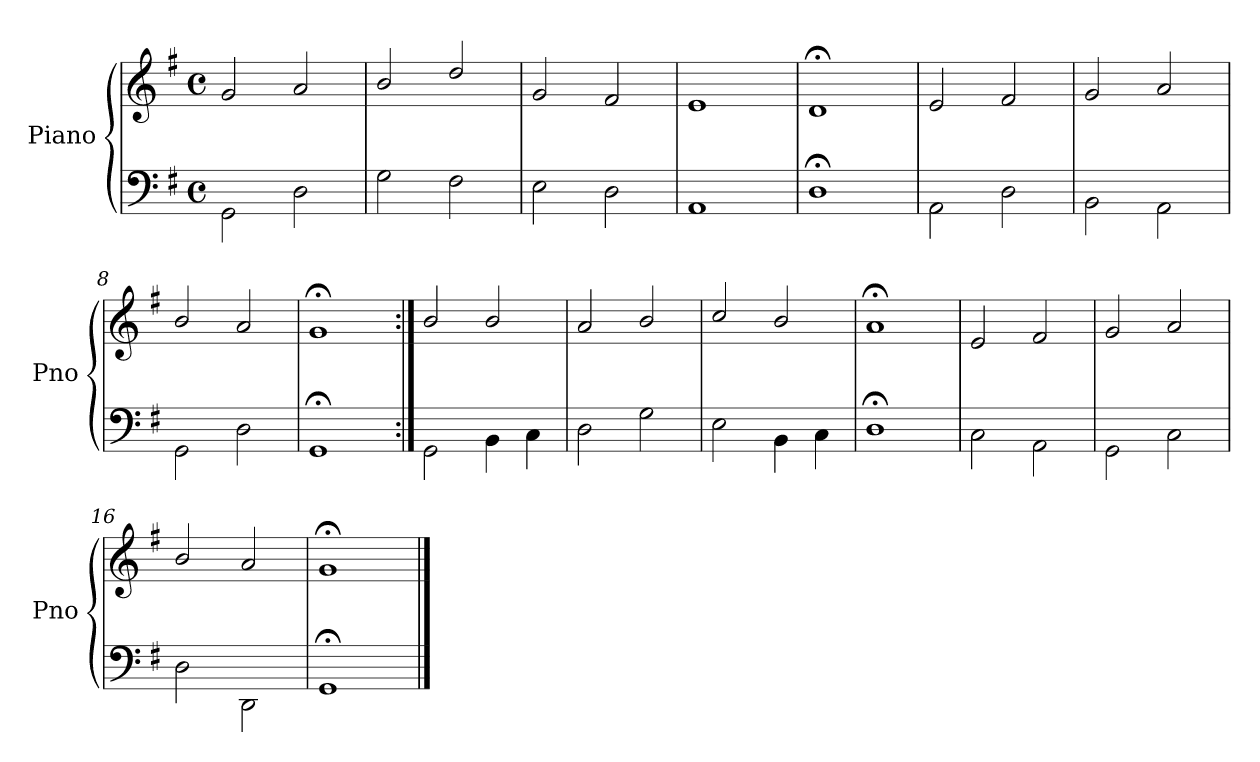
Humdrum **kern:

**kern	**kern
*part1	*part1
*staff2	*staff1
*I"Piano	*
*I'Pno	*
*clefF4	*clefG2
*k[f#]	*k[f#]
*G:	*G:
*M4/4	*M4/4
*met(c)	*met(c)
=1	=1
2GG\	2g/
2D\	2a/
=2	=2
2G\	2b/
2F#\	2dd/
=3	=3
2E\	2g/
2D\	2f#/
=4	=4
1AA\	1e/
=5	=5
1D;\	1d;</
=6	=6
2AA\	2e/
2D\	2f#/
=7	=7
2BB\	2g/
2AA\	2a/
=8	=8
2GG\	2b/
2D\	2a/
=9	=9
1GG;\	1g;</
!!LO:LB:g=z
=10:|!	=10:|!
2GG\	2b/
4BB\	2b/
4C\	.
=11	=11
2D\	2a/
2G\	2b/
=12	=12
2E\	2cc/
4BB\	2b/
4C\	.
=13	=13
1D;\	1a;</
=14	=14
2C\	2e/
2AA\	2f#/
=15	=15
2GG\	2g/
2C\	2a/
=16	=16
2D\	2b/
2DD\	2a/
=17	=17
1GG;\	1g;</
==	==
*-	*-
